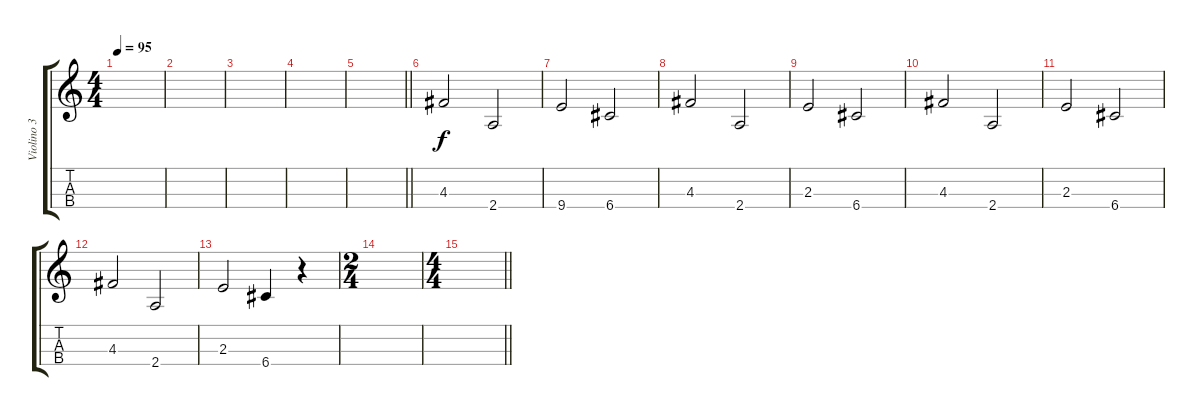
\track ("Violino 3" "Violino 3") {instrument stringensemble1}
\staff {score tabs}
\tuning (E5 A4 D4 G3) {hide}
\ts (4 4)
\tempo 95
\clef g2
\ks c
|
|
|
|
\barLineRight lightlight
|
4.3.2 2.4.2 |
9.4.2 6.4.2 |
4.3.2 2.4.2 |
2.3.2 6.4.2 |
4.3.2 2.4.2 |
2.3.2 6.4.2 |
4.3.2 2.4.2 |
2.3.2 6.4.4 r.4 |
\ts (2 4)
|
\ts (4 4)
\barLineRight lightlight
